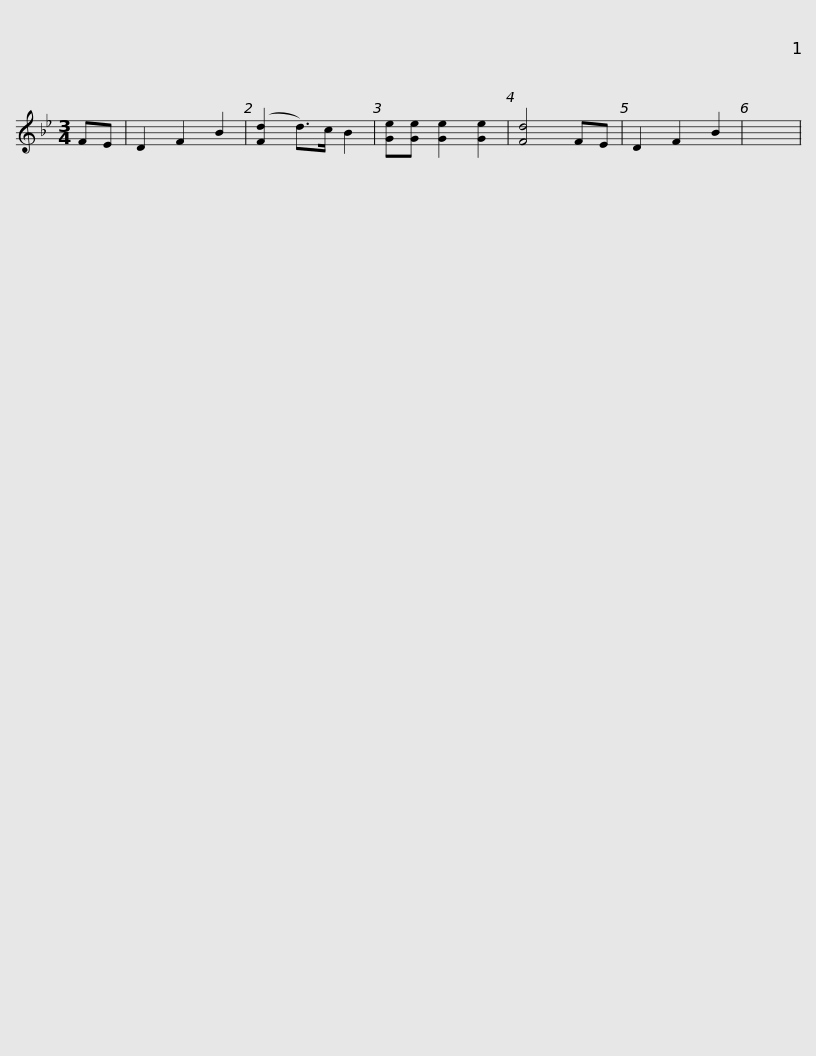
X:1
L:1/8
M:3/4
I:linebreak $
K:Bb
V:1 treble
V:1
 FE | D2 F2 B2 | ([Fd]2 d>)c B2 | [Ge][Ge] [Ge]2 [Ge]2 | [Fd]4 FE | %5
 D2 F2 B2 | x6 | %7
